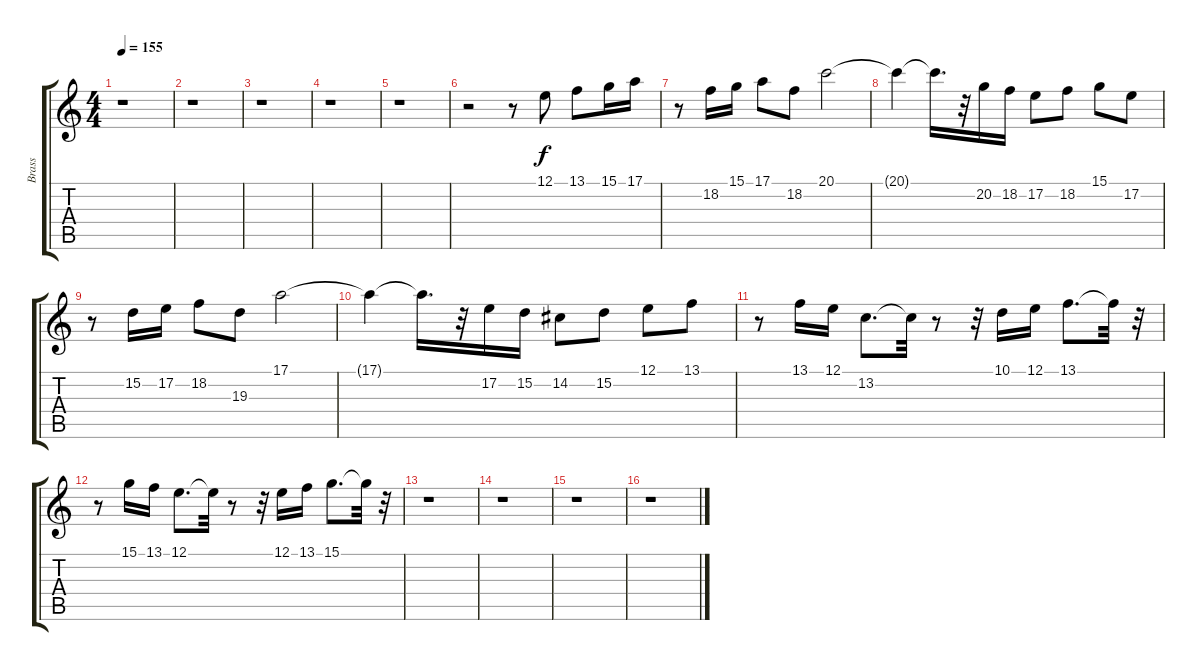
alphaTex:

\track ("Brass" "Brass") {instrument brasssection}
\staff {score tabs}
\tuning (E4 B3 G3 D3 A2 E2) {hide}
\ts (4 4)
\tempo 155
\clef g2
\ks c
r.1{dy f} |
r.1 |
r.1 |
r.1 |
r.1 |
r.2 r.8 12.1.8{volume 16} 13.1.8 15.1.16 17.1.16 |
r.8 18.2.16 15.1.16 17.1.8 18.2.8 20.1.2 |
20.1{t}.4 20.1{t}.16{d} r.32 20.2.16 18.2.16 17.2.8 18.2.8 15.1.8 17.2.8 |
r.8 15.2.16 17.2.16 18.2.8 19.3.8 17.1.2 |
17.1{t}.4 17.1{t}.16{d} r.32 17.2.16 15.2.16 14.2.8 15.2.8 12.1.8 13.1.8 |
r.8 13.1.16 12.1.16 13.2.8{d} 13.2{t}.32 r.8 r.32 10.1.16 12.1.16 13.1.8{d} 13.1{t}.32 r.32 |
r.8 15.1.16 13.1.16 12.1.8{d} 12.1{t}.32 r.8 r.32 12.1.16 13.1.16 15.1.8{d} 15.1{t}.32 r.32 |
r.1 |
r.1 |
r.1 |
r.1
